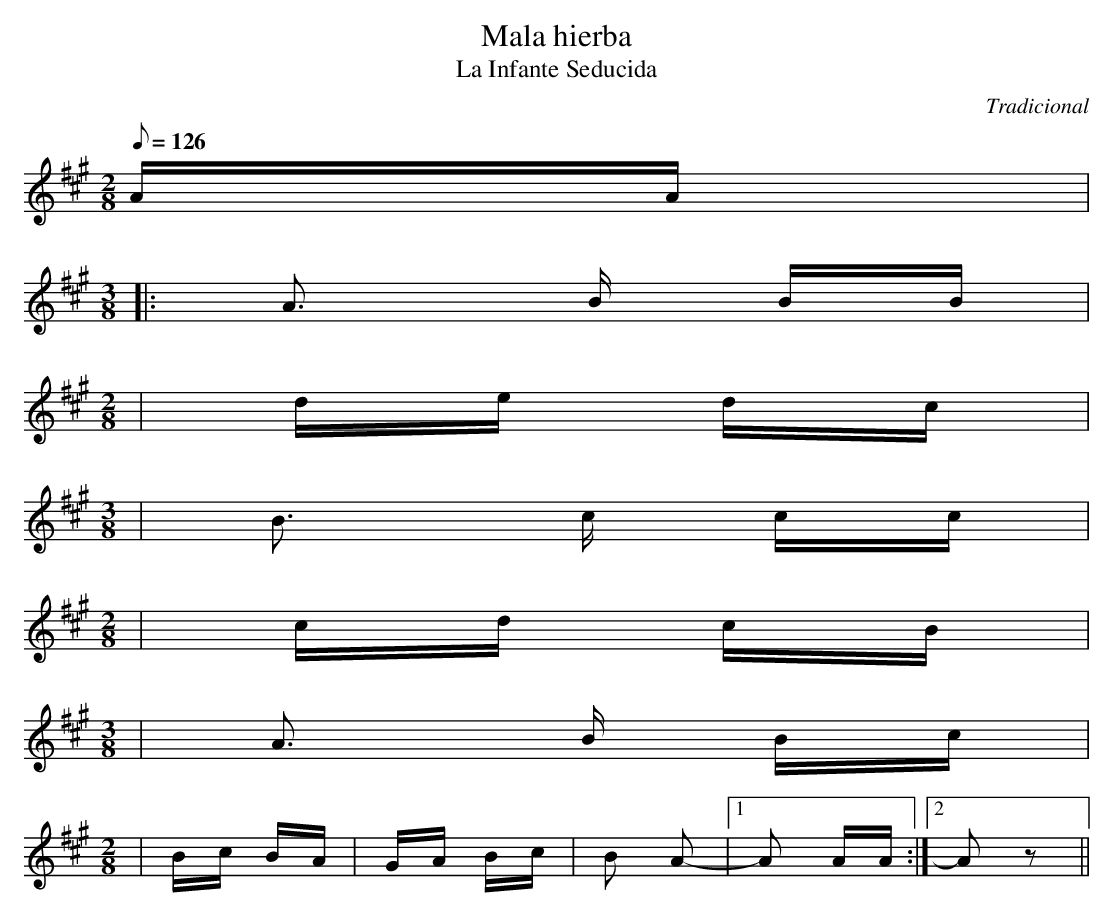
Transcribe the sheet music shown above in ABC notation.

X:1
T:Mala hierba
T:La Infante Seducida
C:Tradicional
M:2/8
L:1/8
Q:1/8=126
K:A
A/A/|
[M:3/8]
|: A3/2 B/ B/B/|
[M:2/8]
|d/e/ d/c/|
[M:3/8]
|B3/2 c/ c/c/|
[M:2/8]
|c/d/ c/B/|
[M:3/8]
|A3/2 B/ B/c/|
[M:2/8]
|B/c/ B/A/|G/A/ B/c/|B A-|[1 A A/A/ :|[2 A z||
